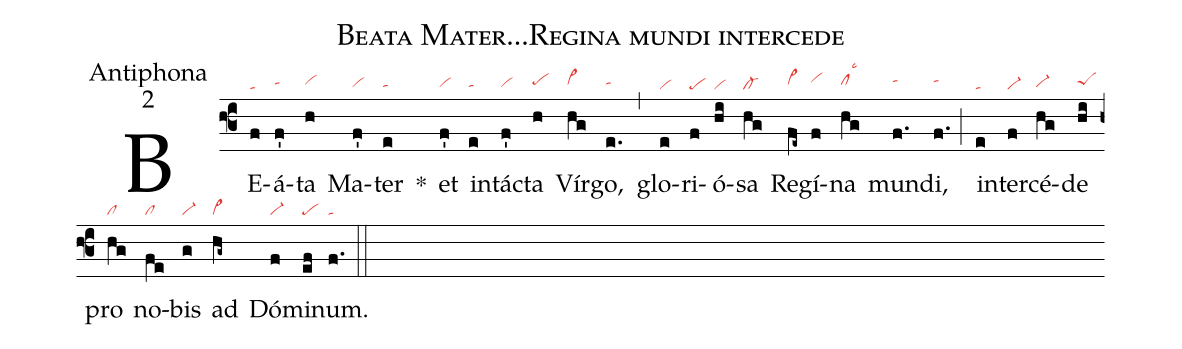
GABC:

name:Beata Mater...Regina mundi intercede;
office-part:Antiphona;
mode:2;
nabc-lines:1;
%%
(f3)
BE(f|ta)á(f'|tahh)ta(h|vihh) Ma(f'|vihg)ter(e|tahg) *()
et(f'|vihg) in(e|tahg)tá(f'|vihg)cta(h|pehh) Vír(hg|vi>hh)go,(e.|tahh) (,)
glo(e|vi)ri(f|pe)ó(hi|vi)sa(hg|cl-) Re(fe~|vi>hh)gí(f|vihi)na(hg|clhhlsc3) mun(f.|tahi)di,(f.|tahi) (;)
in(e|ta)ter(f|vi-)cé(hg|vi-hg)de(hi|peShh) pro(hg|cl) no(fe|cl)bis(g|vi-) ad(hg~|vi>) Dó(f|vi-)mi(ef|pe)num.(f.|ta) (::)
